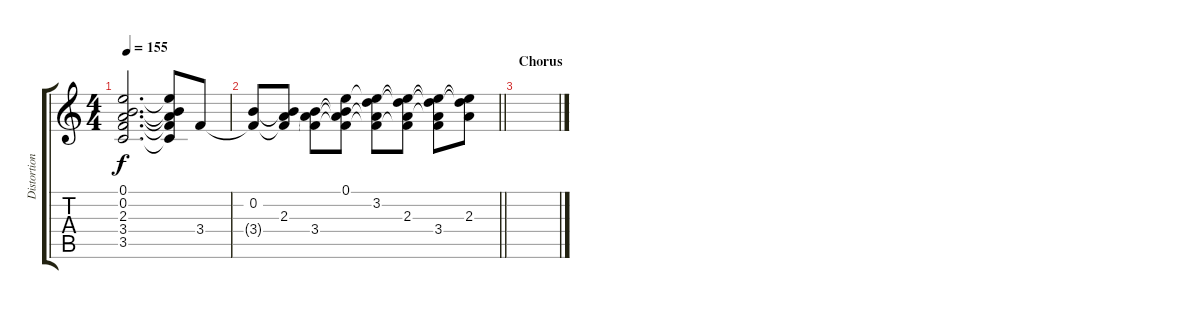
\track ("Distortion Guitar 2" "Distortion") {instrument overdrivenguitar}
\staff {score tabs}
\tuning (E4 B3 G3 D3 A2 D2) {hide}
\ts (4 4)
\tempo 155
\clef g2
\ks c
(0.1 0.2 2.3 3.4 3.5).2{d dy f} (0.1{t} 0.2{t} 2.3{t} 3.4{t} 3.5{t}).8 3.4.8 |
\barLineRight lightlight
(0.2 3.4{t}).8 (0.2{t} 2.3 3.4{t}).8 (0.2{t} 2.3{t} 3.4).8 (0.1 0.2{t} 2.3{t} 3.4{t}).8 (0.1{t} 3.2 2.3{t} 3.4{t}).8 (0.1{t} 3.2{t} 2.3 3.4{t}).8 (0.1{t} 3.2{t} 2.3{t} 3.4).8 (0.1{t} 3.2{t} 2.3).8 |
\section ("" "Chorus")
